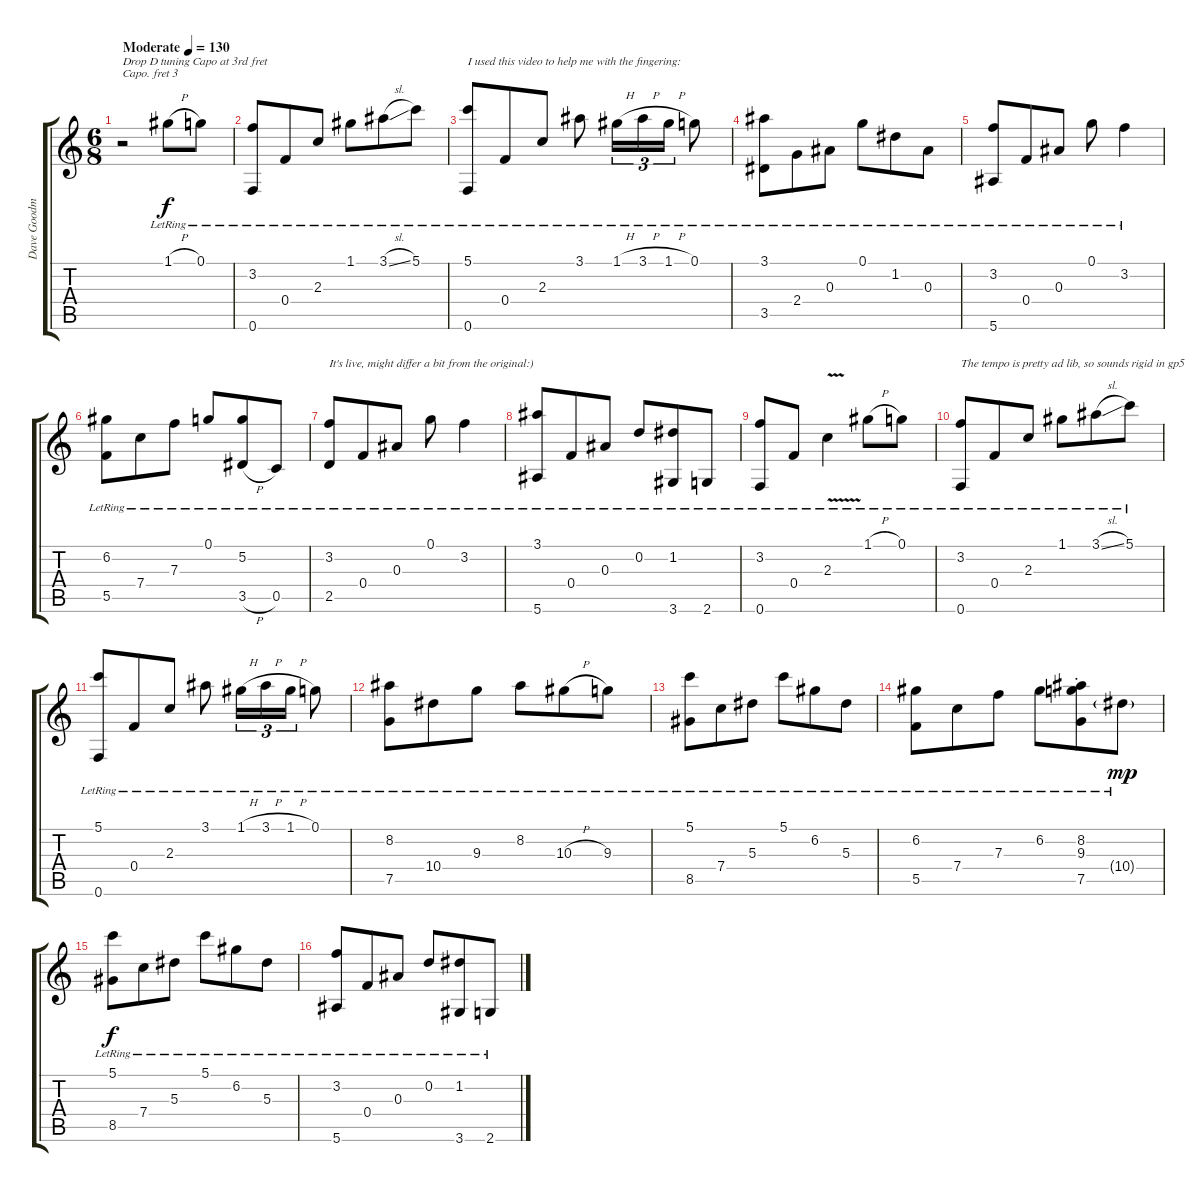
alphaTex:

\track ("Dave Goodman" "Dave Goodm") {instrument acousticguitarsteel}
\staff {score tabs}
\capo 3
\tuning (E4 B3 G3 D3 A2 D2) {hide}
\ts (6 8)
\tempo (130 "Moderate")
\clef g2
\ks c
r.2{txt "Drop D tuning Capo at 3rd fret" dy f instrument acousticguitarsteel} 1.1{h lr}.8 0.1{lr}.8 |
(3.2{lr} 0.6{lr}).8 0.4{lr}.8 2.3{lr}.8 1.1{lr}.8 3.1{sl lr}.8 5.1{lr}.8 |
(5.1{lr} 0.6{lr}).8{txt "I used this video to help me with the fingering:"} 0.4{lr}.8 2.3{lr}.8 3.1{lr}.8 1.1{h lr}.16{tu (3 2)} 3.1{h lr}.16{tu (3 2)} 1.1{h lr}.16{tu (3 2)} 0.1{lr}.8 |
(3.1{lr} 3.5{lr}).8 2.4{lr}.8 0.3{lr}.8 0.1{lr}.8 1.2{lr}.8 0.3{lr}.8 |
(3.2{lr} 5.6{lr}).8{txt ""} 0.4{lr}.8 0.3{lr}.8 0.1{lr}.8 3.2{lr}.4 |
(6.2{lr} 5.5{lr}).8 7.4{lr}.8 7.3{lr}.8 0.1{lr}.8 (5.2{lr} 3.5{h lr}).8 0.5{lr}.8 |
(3.2{lr} 2.5{lr}).8{txt "It's live, might differ a bit from the original:)"} 0.4{lr}.8 0.3{lr}.8 0.1{lr}.8 3.2{lr}.4 |
(3.1{lr} 5.6{lr}).8 0.4{lr}.8 0.3{lr}.8 0.2{lr}.8 (1.2{lr} 3.6{lr}).8 2.6{lr}.8 |
(3.2{lr} 0.6{lr}).8 0.4{lr}.8 2.3{v lr}.4 1.1{h lr}.8 0.1{lr}.8 |
(3.2{lr} 0.6{lr}).8{txt "The tempo is pretty ad lib, so sounds rigid in gp5"} 0.4{lr}.8 2.3{lr}.8 1.1{lr}.8 3.1{sl lr}.8 5.1{lr}.8 |
(5.1{lr} 0.6{lr}).8 0.4{lr}.8 2.3{lr}.8 3.1{lr}.8 1.1{h lr}.16{tu (3 2)} 3.1{h lr}.16{tu (3 2)} 1.1{h lr}.16{tu (3 2)} 0.1{lr}.8 |
(8.2{lr} 7.5{lr}).8 10.4{lr}.8 9.3{lr}.8 8.2{lr}.8 10.3{h lr}.8 9.3{lr}.8 |
(5.1{lr} 8.5{lr}).8 7.4{lr}.8 5.3{lr}.8 5.1{lr}.8 6.2{lr}.8 5.3{lr}.8 |
(6.2{lr} 5.5{lr}).8 7.4{lr}.8 7.3{lr}.8 6.2{lr}.8 (8.2{lr} 9.3{lr} 7.5{st lr}).8 10.4{g lr}.8{dy mp} |
(5.1{lr} 8.5{lr}).8{dy f} 7.4{lr}.8 5.3{lr}.8 5.1{lr}.8 6.2{lr}.8 5.3{lr}.8 |
(3.2{lr} 5.6{lr}).8 0.4{lr}.8 0.3{lr}.8 0.2{lr}.8 (1.2{lr} 3.6{lr}).8 2.6{lr}.8
